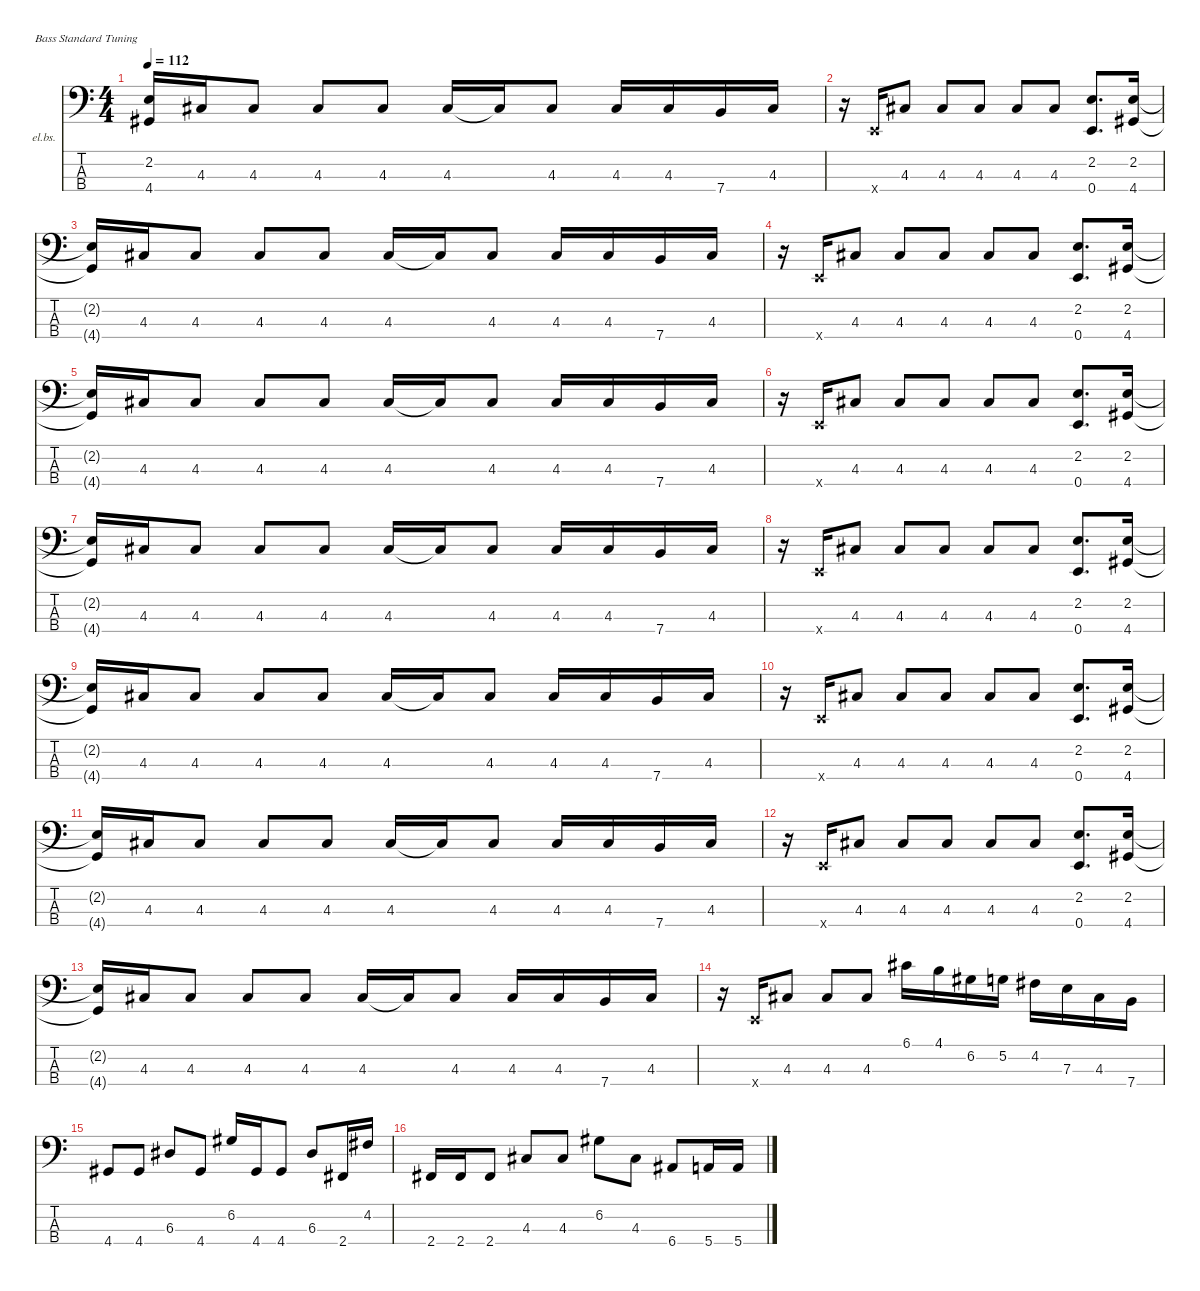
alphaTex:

\defaultSystemsLayout 4
\hideDynamics
\bracketExtendMode nobrackets
\firstSystemTrackNameOrientation horizontal
\otherSystemsTrackNameOrientation horizontal
\track ("Bass1" "el.bs.") {instrument slapbass1}
\staff {score tabs}
\tuning (G2 D2 A1 E1)
\ts (4 4)
\tempo 112
\clef f4
\ks c
(2.2{t} 4.4{t acc #}).16{dy f} 4.3{acc #}.16 4.3{acc #}.8 4.3{acc #}.8 4.3{acc #}.8 4.3{acc #}.16 4.3{t acc #}.16 4.3{acc #}.8 4.3{acc #}.16 4.3{acc #}.16 7.4.16 4.3{acc #}.16 |
r.16 0.4{x}.16 4.3{acc #}.8 4.3{acc #}.8 4.3{acc #}.8 4.3{acc #}.8 4.3{acc #}.8 (2.2 0.4).8{d} (2.2 4.4{acc #}).16 |
(2.2{t} 4.4{t acc #}).16 4.3{acc #}.16 4.3{acc #}.8 4.3{acc #}.8 4.3{acc #}.8 4.3{acc #}.16 4.3{t acc #}.16 4.3{acc #}.8 4.3{acc #}.16 4.3{acc #}.16 7.4.16 4.3{acc #}.16 |
r.16 0.4{x}.16 4.3{acc #}.8 4.3{acc #}.8 4.3{acc #}.8 4.3{acc #}.8 4.3{acc #}.8 (2.2 0.4).8{d} (2.2 4.4{acc #}).16 |
(2.2{t} 4.4{t acc #}).16 4.3{acc #}.16 4.3{acc #}.8 4.3{acc #}.8 4.3{acc #}.8 4.3{acc #}.16 4.3{t acc #}.16 4.3{acc #}.8 4.3{acc #}.16 4.3{acc #}.16 7.4.16 4.3{acc #}.16 |
r.16 0.4{x}.16 4.3{acc #}.8 4.3{acc #}.8 4.3{acc #}.8 4.3{acc #}.8 4.3{acc #}.8 (2.2 0.4).8{d} (2.2 4.4{acc #}).16 |
(2.2{t} 4.4{t acc #}).16 4.3{acc #}.16 4.3{acc #}.8 4.3{acc #}.8 4.3{acc #}.8 4.3{acc #}.16 4.3{t acc #}.16 4.3{acc #}.8 4.3{acc #}.16 4.3{acc #}.16 7.4.16 4.3{acc #}.16 |
r.16 0.4{x}.16 4.3{acc #}.8 4.3{acc #}.8 4.3{acc #}.8 4.3{acc #}.8 4.3{acc #}.8 (2.2 0.4).8{d} (2.2 4.4{acc #}).16 |
(2.2{t} 4.4{t acc #}).16 4.3{acc #}.16 4.3{acc #}.8 4.3{acc #}.8 4.3{acc #}.8 4.3{acc #}.16 4.3{t acc #}.16 4.3{acc #}.8 4.3{acc #}.16 4.3{acc #}.16 7.4.16 4.3{acc #}.16 |
r.16 0.4{x}.16 4.3{acc #}.8 4.3{acc #}.8 4.3{acc #}.8 4.3{acc #}.8 4.3{acc #}.8 (2.2 0.4).8{d} (2.2 4.4{acc #}).16 |
(2.2{t} 4.4{t acc #}).16 4.3{acc #}.16 4.3{acc #}.8 4.3{acc #}.8 4.3{acc #}.8 4.3{acc #}.16 4.3{t acc #}.16 4.3{acc #}.8 4.3{acc #}.16 4.3{acc #}.16 7.4.16 4.3{acc #}.16 |
r.16 0.4{x}.16 4.3{acc #}.8 4.3{acc #}.8 4.3{acc #}.8 4.3{acc #}.8 4.3{acc #}.8 (2.2 0.4).8{d} (2.2 4.4{acc #}).16 |
(2.2{t} 4.4{t acc #}).16 4.3{acc #}.16 4.3{acc #}.8 4.3{acc #}.8 4.3{acc #}.8 4.3{acc #}.16 4.3{t acc #}.16 4.3{acc #}.8 4.3{acc #}.16 4.3{acc #}.16 7.4.16 4.3{acc #}.16 |
r.16 0.4{x}.16 4.3{acc #}.8 4.3{acc #}.8 4.3{acc #}.8 6.1{acc #}.16{dy ff} 4.1.16 6.2{acc #}.16 5.2.16 4.2{acc #}.16 7.3.16 4.3{acc #}.16 7.4.16 |
4.4{acc #}.8{dy f} 4.4{acc #}.8 6.3{acc #}.8 4.4{acc #}.8 6.2{acc #}.16 4.4{acc #}.16 4.4{acc #}.8 6.3{acc #}.8 2.4{acc #}.16 4.2{acc #}.16 |
2.4{acc #}.16 2.4{acc #}.16 2.4{acc #}.8 4.3{acc #}.8 4.3{acc #}.8 6.2{acc #}.8 4.3{acc #}.8 6.4{acc #}.8 5.4.16 5.4.16
